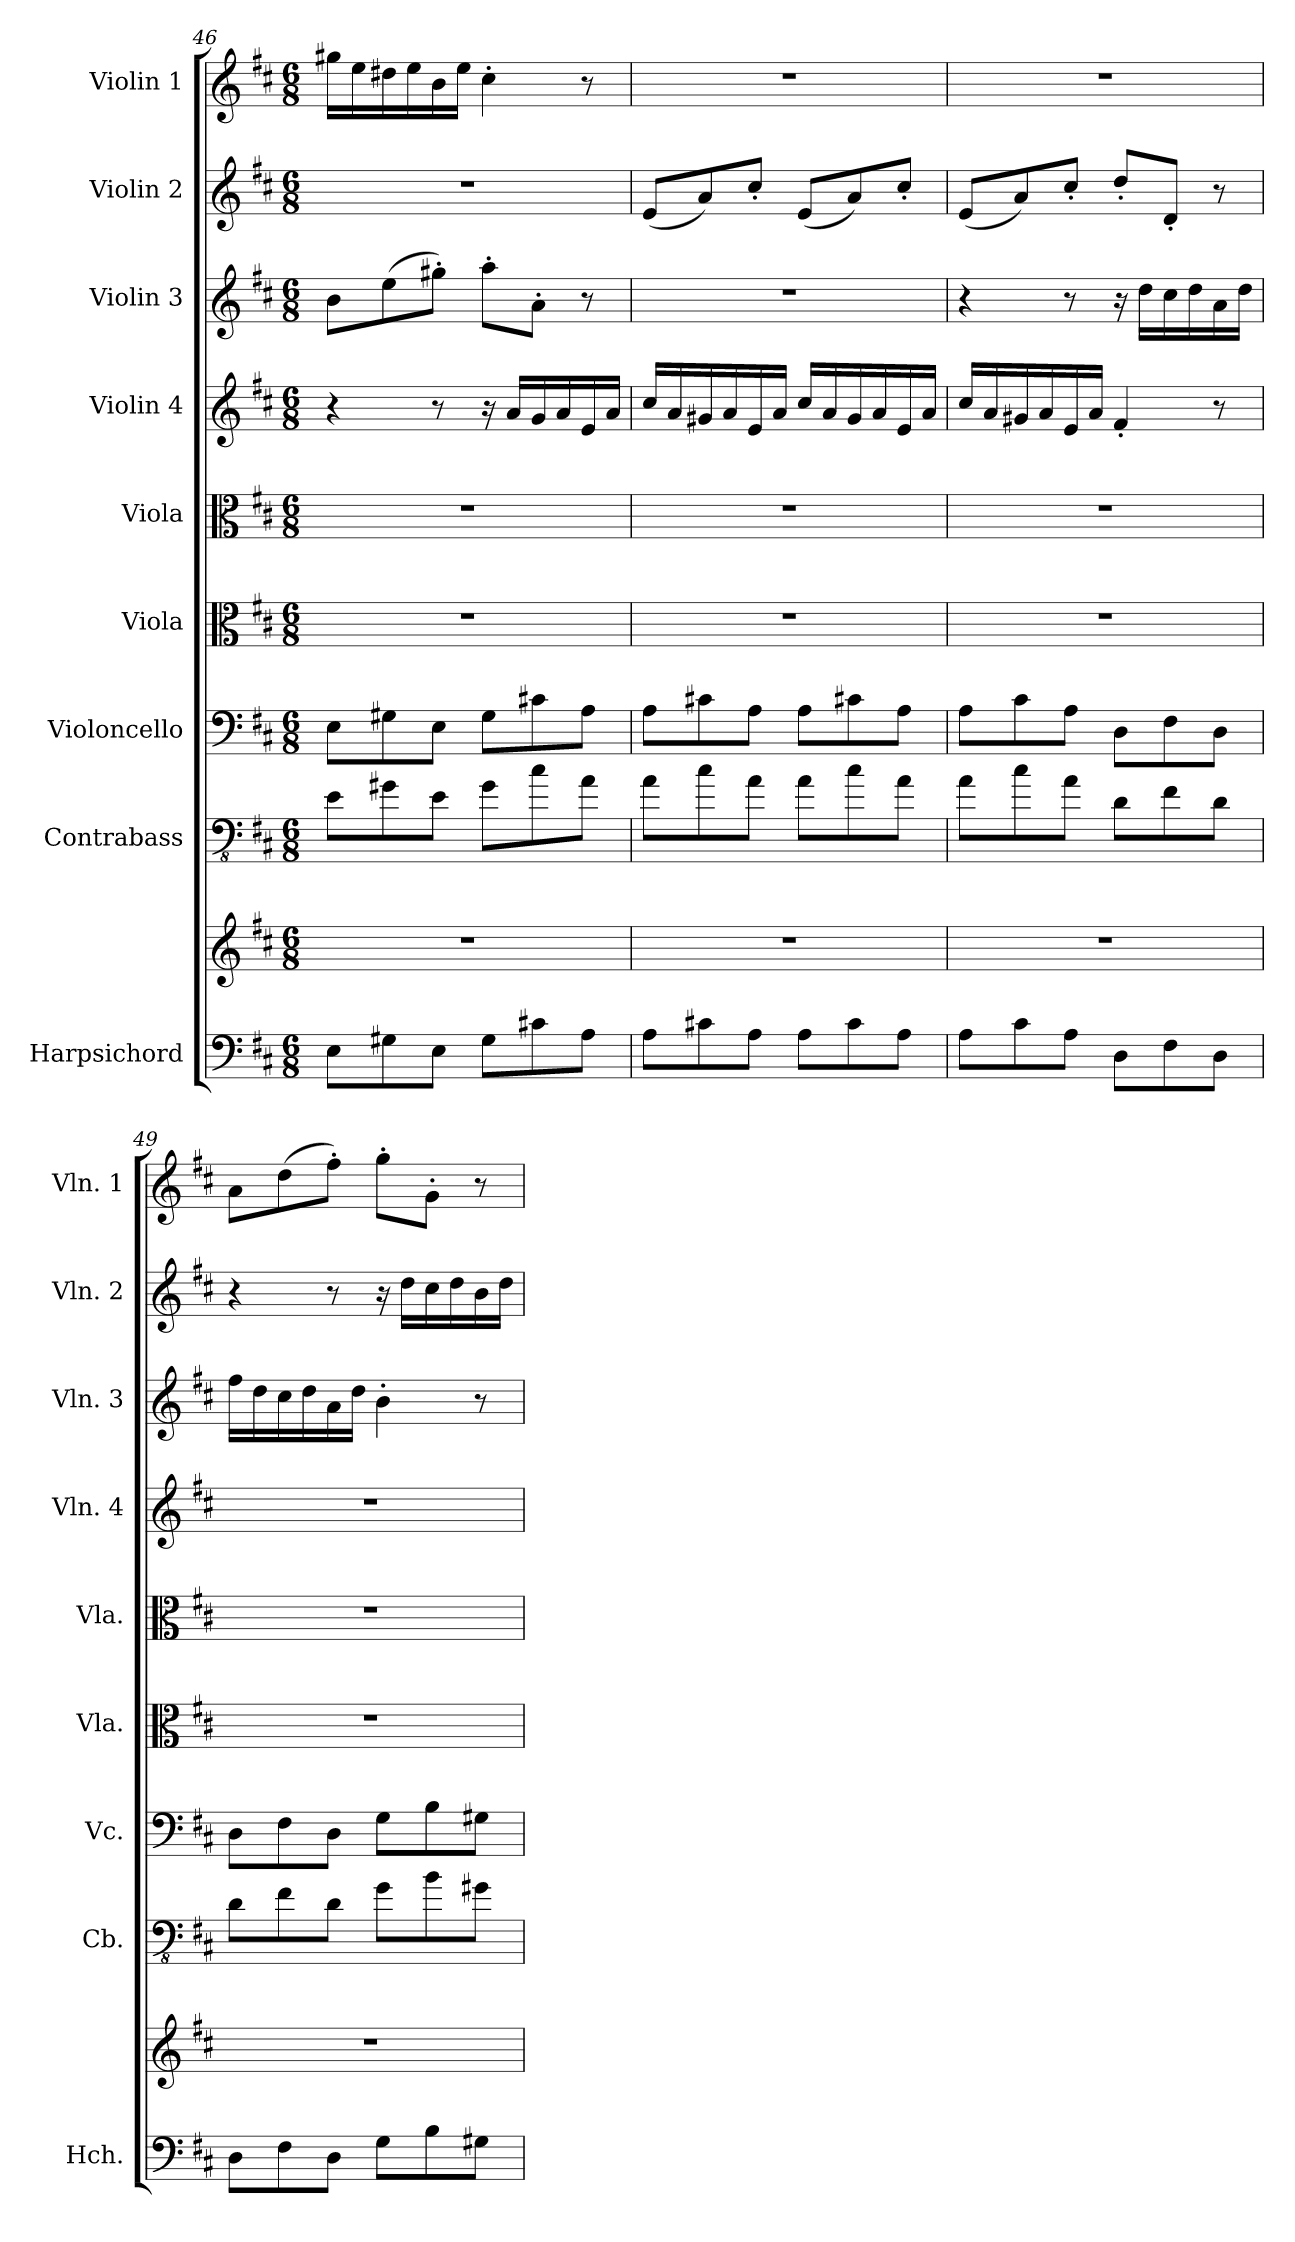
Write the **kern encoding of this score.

**kern	**kern	**kern	**kern	**kern	**kern	**kern	**kern	**kern	**kern
*part9	*part9	*part8	*part7	*part6	*part5	*part4	*part3	*part2	*part1
*staff10	*staff9	*staff8	*staff7	*staff6	*staff5	*staff4	*staff3	*staff2	*staff1
*I"Harpsichord	*	*I"Contrabass	*I"Violoncello	*I"Viola	*I"Viola	*I"Violin 4	*I"Violin 3	*I"Violin 2	*I"Violin 1
*I'Hch.	*	*I'Cb.	*I'Vc.	*I'Vla.	*I'Vla.	*I'Vln. 4	*I'Vln. 3	*I'Vln. 2	*I'Vln. 1
*clefF4	*clefG2	*clefFv4	*clefF4	*clefC3	*clefC3	*clefG2	*clefG2	*clefG2	*clefG2
*	*	*ITrd7c12	*	*	*	*	*	*	*
*k[f#c#]	*k[f#c#]	*k[f#c#]	*k[f#c#]	*k[f#c#]	*k[f#c#]	*k[f#c#]	*k[f#c#]	*k[f#c#]	*k[f#c#]
*M6/8	*M6/8	*M6/8	*M6/8	*M6/8	*M6/8	*M6/8	*M6/8	*M6/8	*M6/8
=46	=46	=46	=46	=46	=46	=46	=46	=46	=46
8E\L	2.r	8EE\L	8E\L	2.r	2.r	4r	8b\L	2.r	16gg#X\LL
.	.	.	.	.	.	.	.	.	16ee\
8G#X\	.	8GG#X\	8G#X\	.	.	.	(>8ee\	.	16dd#X\
.	.	.	.	.	.	.	.	.	16ee\
8E\J	.	8EE\J	8E\J	.	.	8r	8gg#X'\J)	.	16b\
.	.	.	.	.	.	.	.	.	16ee\JJ
8G#\L	.	8GG#\L	8G#\L	.	.	16r	8aa'\L	.	4cc#'\
.	.	.	.	.	.	16a/LL	.	.	.
8c#X\	.	8C#\	8c#X\	.	.	16g/	8a'\J	.	.
.	.	.	.	.	.	16a/	.	.	.
8A\J	.	8AA\J	8A\J	.	.	16e/	8r	.	8r
.	.	.	.	.	.	16a/JJ	.	.	.
!!LO:PB:g=z
=47	=47	=47	=47	=47	=47	=47	=47	=47	=47
8A\L	2.r	8AA\L	8A\L	2.r	2.r	16cc#/LL	2.r	(<8e/L	2.r
.	.	.	.	.	.	16a/	.	.	.
8c#X\	.	8C#\	8c#X\	.	.	16g#X/	.	8a/)	.
.	.	.	.	.	.	16a/	.	.	.
8A\J	.	8AA\J	8A\J	.	.	16e/	.	8cc#'/J	.
.	.	.	.	.	.	16a/JJ	.	.	.
8A\L	.	8AA\L	8A\L	.	.	16cc#/LL	.	(<8e/L	.
.	.	.	.	.	.	16a/	.	.	.
8c#\	.	8C#\	8c#X\	.	.	16g#/	.	8a/)	.
.	.	.	.	.	.	16a/	.	.	.
8A\J	.	8AA\J	8A\J	.	.	16e/	.	8cc#'/J	.
.	.	.	.	.	.	16a/JJ	.	.	.
=48	=48	=48	=48	=48	=48	=48	=48	=48	=48
8A\L	2.r	8AA\L	8A\L	2.r	2.r	16cc#/LL	4r	(<8e/L	2.r
.	.	.	.	.	.	16a/	.	.	.
8c#\	.	8C#\	8c#\	.	.	16g#X/	.	8a/)	.
.	.	.	.	.	.	16a/	.	.	.
8A\J	.	8AA\J	8A\J	.	.	16e/	8r	8cc#'/J	.
.	.	.	.	.	.	16a/JJ	.	.	.
8D\L	.	8DD\L	8D\L	.	.	4f#'/	16r	8dd'/L	.
.	.	.	.	.	.	.	16dd\LL	.	.
8F#\	.	8FF#\	8F#\	.	.	.	16cc#\	8d'/J	.
.	.	.	.	.	.	.	16dd\	.	.
8D\J	.	8DD\J	8D\J	.	.	8r	16a\	8r	.
.	.	.	.	.	.	.	16dd\JJ	.	.
=49	=49	=49	=49	=49	=49	=49	=49	=49	=49
8D\L	2.r	8DD\L	8D\L	2.r	2.r	2.r	16ff#\LL	4r	8a\L
.	.	.	.	.	.	.	16dd\	.	.
8F#\	.	8FF#\	8F#\	.	.	.	16cc#\	.	(>8dd\
.	.	.	.	.	.	.	16dd\	.	.
8D\J	.	8DD\J	8D\J	.	.	.	16a\	8r	8ff#'\J)
.	.	.	.	.	.	.	16dd\JJ	.	.
8G\L	.	8GG\L	8G\L	.	.	.	4b'\	16r	8gg'\L
.	.	.	.	.	.	.	.	16dd\LL	.
8B\	.	8BB\	8B\	.	.	.	.	16cc#\	8g'\J
.	.	.	.	.	.	.	.	16dd\	.
8G#X\J	.	8GG#X\J	8G#X\J	.	.	.	8r	16b\	8r
.	.	.	.	.	.	.	.	16dd\JJ	.
=	=	=	=	=	=	=	=	=	=
*-	*-	*-	*-	*-	*-	*-	*-	*-	*-
